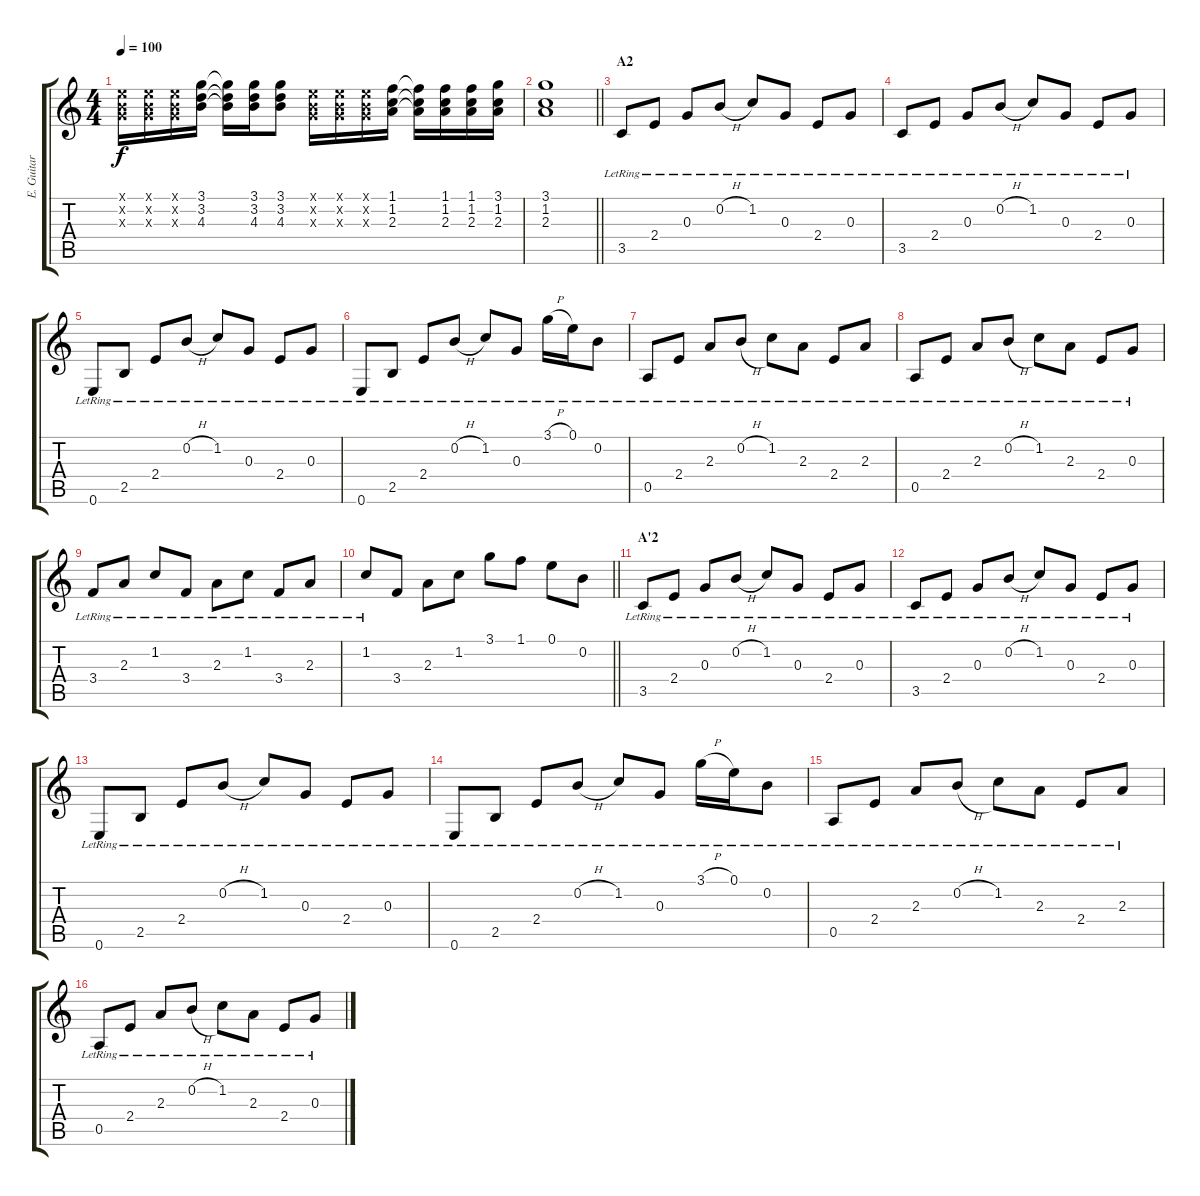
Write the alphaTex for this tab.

\track ("E. Guitar I" "E. Guitar ") {instrument overdrivenguitar}
\staff {score tabs}
\tuning (E4 B3 G3 D3 A2 E2) {hide}
\ts (4 4)
\tempo 100
\clef g2
\ks c
(0.1{x} 0.2{x} 0.3{x}).16{dy f} (0.1{x} 0.2{x} 0.3{x}).16 (0.1{x} 0.2{x} 0.3{x}).16 (3.1 3.2 4.3).16 (3.1{t} 3.2{t} 4.3{t}).16 (3.1 3.2 4.3).16 (3.1 3.2 4.3).8 (0.1{x} 0.2{x} 0.3{x}).16 (0.1{x} 0.2{x} 0.3{x}).16 (0.1{x} 0.2{x} 0.3{x}).16 (1.1 1.2 2.3).16 (1.1{t} 1.2{t} 2.3{t}).16 (1.1 1.2 2.3).16 (1.1 1.2 2.3).16 (3.1 1.2 2.3).16 |
\barLineRight lightlight
(3.1 1.2 2.3).1 |
\section ("" "A2")
3.5{lr}.8 2.4{lr}.8 0.3{lr}.8 0.2{h lr}.8 1.2{lr}.8 0.3{lr}.8 2.4{lr}.8 0.3{lr}.8 |
3.5{lr}.8 2.4{lr}.8 0.3{lr}.8 0.2{h lr}.8 1.2{lr}.8 0.3{lr}.8 2.4{lr}.8 0.3{lr}.8 |
0.6{lr}.8 2.5{lr}.8 2.4{lr}.8 0.2{h lr}.8 1.2{lr}.8 0.3{lr}.8 2.4{lr}.8 0.3{lr}.8 |
0.6{lr}.8 2.5{lr}.8 2.4{lr}.8 0.2{h lr}.8 1.2{lr}.8 0.3{lr}.8 3.1{h lr}.16 0.1{lr}.16 0.2{lr}.8 |
0.5{lr}.8 2.4{lr}.8 2.3{lr}.8 0.2{h lr}.8 1.2{lr}.8 2.3{lr}.8 2.4{lr}.8 2.3{lr}.8 |
0.5{lr}.8 2.4{lr}.8 2.3{lr}.8 0.2{h lr}.8 1.2{lr}.8 2.3{lr}.8 2.4{lr}.8 0.3{lr}.8 |
3.4{lr}.8 2.3{lr}.8 1.2{lr}.8 3.4{lr}.8 2.3{lr}.8 1.2{lr}.8 3.4{lr}.8 2.3{lr}.8 |
\barLineRight lightlight
1.2{lr}.8 3.4.8 2.3.8 1.2.8 3.1.8 1.1.8 0.1.8 0.2.8 |
\section ("" "A'2")
3.5{lr}.8 2.4{lr}.8 0.3{lr}.8 0.2{h lr}.8 1.2{lr}.8 0.3{lr}.8 2.4{lr}.8 0.3{lr}.8 |
3.5{lr}.8 2.4{lr}.8 0.3{lr}.8 0.2{h lr}.8 1.2{lr}.8 0.3{lr}.8 2.4{lr}.8 0.3{lr}.8 |
0.6{lr}.8 2.5{lr}.8 2.4{lr}.8 0.2{h lr}.8 1.2{lr}.8 0.3{lr}.8 2.4{lr}.8 0.3{lr}.8 |
0.6{lr}.8 2.5{lr}.8 2.4{lr}.8 0.2{h lr}.8 1.2{lr}.8 0.3{lr}.8 3.1{h lr}.16 0.1{lr}.16 0.2{lr}.8 |
0.5{lr}.8 2.4{lr}.8 2.3{lr}.8 0.2{h lr}.8 1.2{lr}.8 2.3{lr}.8 2.4{lr}.8 2.3{lr}.8 |
0.5{lr}.8 2.4{lr}.8 2.3{lr}.8 0.2{h lr}.8 1.2{lr}.8 2.3{lr}.8 2.4{lr}.8 0.3{lr}.8
